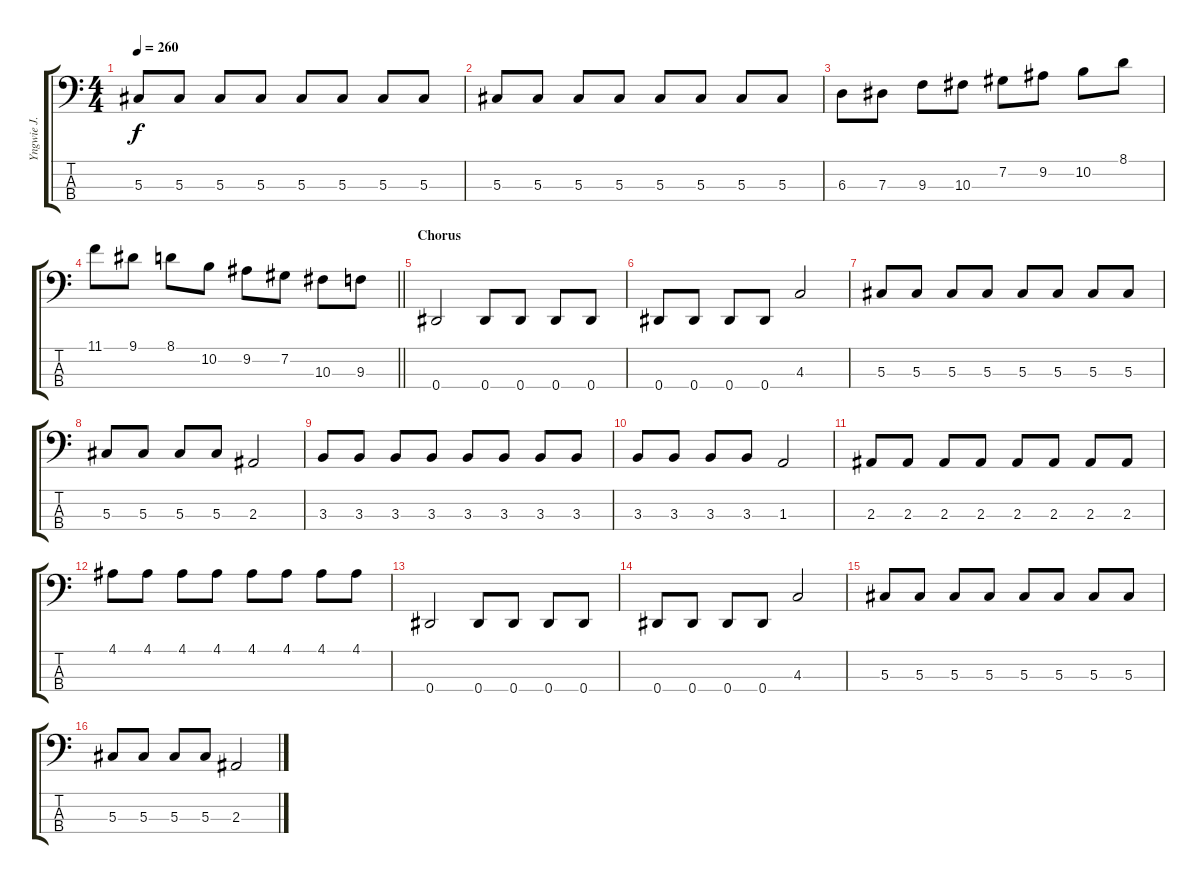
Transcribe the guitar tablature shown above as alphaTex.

\track ("Yngwie J. Malmsteen" "Yngwie J. ") {instrument electricbasspick}
\staff {score tabs}
\tuning (Gb2 Db2 Ab1 Eb1) {hide}
\ts (4 4)
\tempo 260
\clef f4
\ks c
5.3.8{dy f} 5.3.8 5.3.8 5.3.8 5.3.8 5.3.8 5.3.8 5.3.8 |
5.3.8 5.3.8 5.3.8 5.3.8 5.3.8 5.3.8 5.3.8 5.3.8 |
6.3.8 7.3.8 9.3.8 10.3.8 7.2.8 9.2.8 10.2.8 8.1.8 |
\barLineRight lightlight
11.1.8 9.1.8 8.1.8 10.2.8 9.2.8 7.2.8 10.3.8 9.3.8 |
\section ("" "Chorus")
0.4.2 0.4.8 0.4.8 0.4.8 0.4.8 |
0.4.8 0.4.8 0.4.8 0.4.8 4.3.2 |
5.3.8 5.3.8 5.3.8 5.3.8 5.3.8 5.3.8 5.3.8 5.3.8 |
5.3.8 5.3.8 5.3.8 5.3.8 2.3.2 |
3.3.8 3.3.8 3.3.8 3.3.8 3.3.8 3.3.8 3.3.8 3.3.8 |
3.3.8 3.3.8 3.3.8 3.3.8 1.3.2 |
2.3.8 2.3.8 2.3.8 2.3.8 2.3.8 2.3.8 2.3.8 2.3.8 |
4.1.8 4.1.8 4.1.8 4.1.8 4.1.8 4.1.8 4.1.8 4.1.8 |
0.4.2 0.4.8 0.4.8 0.4.8 0.4.8 |
0.4.8 0.4.8 0.4.8 0.4.8 4.3.2 |
5.3.8 5.3.8 5.3.8 5.3.8 5.3.8 5.3.8 5.3.8 5.3.8 |
5.3.8 5.3.8 5.3.8 5.3.8 2.3.2
